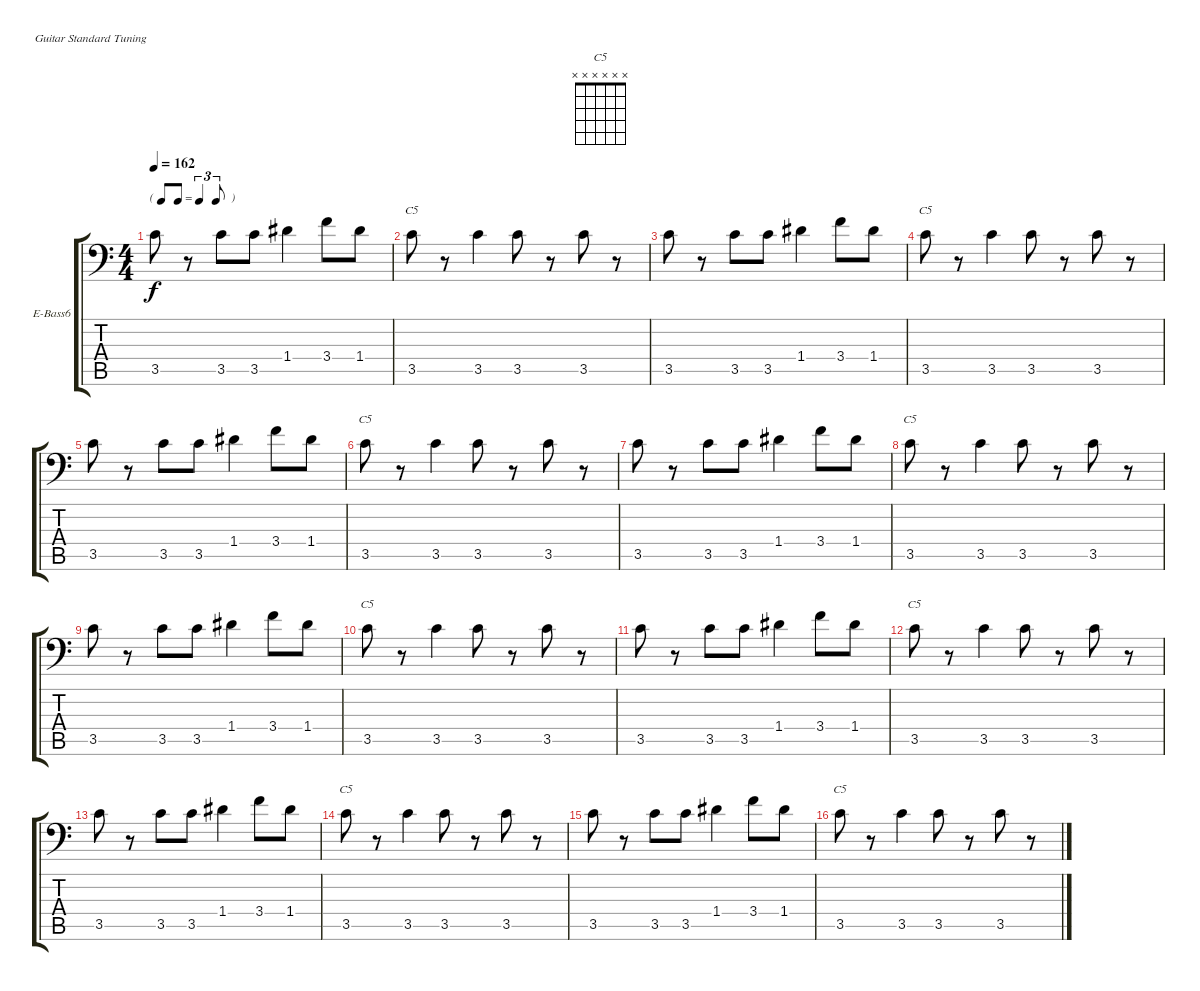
\bracketExtendMode groupsimilarinstruments
\firstSystemTrackNameOrientation horizontal
\otherSystemsTrackNameOrientation horizontal
\track ("Bass" "E-Bass6") {instrument electricbassfinger}
\staff {score tabs}
\tuning (E4 B3 G3 D3 A2 E2)
\chord ("C5" x x x x x x)
\ts (4 4)
\tf triplet8th
\tempo 162
\clef f4
\ks c
3.5.8{dy f} r.8 3.5.8 3.5.8 1.4.4 3.4.8 1.4.8 |
3.5.8{ch "C5"} r.8 3.5.4 3.5.8 r.8 3.5.8 r.8 |
3.5.8 r.8 3.5.8 3.5.8 1.4.4 3.4.8 1.4.8 |
3.5.8{ch "C5"} r.8 3.5.4 3.5.8 r.8 3.5.8 r.8 |
3.5.8 r.8 3.5.8 3.5.8 1.4.4 3.4.8 1.4.8 |
3.5.8{ch "C5"} r.8 3.5.4 3.5.8 r.8 3.5.8 r.8 |
3.5.8 r.8 3.5.8 3.5.8 1.4.4 3.4.8 1.4.8 |
3.5.8{ch "C5"} r.8 3.5.4 3.5.8 r.8 3.5.8 r.8 |
3.5.8 r.8 3.5.8 3.5.8 1.4.4 3.4.8 1.4.8 |
3.5.8{ch "C5"} r.8 3.5.4 3.5.8 r.8 3.5.8 r.8 |
3.5.8 r.8 3.5.8 3.5.8 1.4.4 3.4.8 1.4.8 |
3.5.8{ch "C5"} r.8 3.5.4 3.5.8 r.8 3.5.8 r.8 |
3.5.8 r.8 3.5.8 3.5.8 1.4.4 3.4.8 1.4.8 |
3.5.8{ch "C5"} r.8 3.5.4 3.5.8 r.8 3.5.8 r.8 |
3.5.8 r.8 3.5.8 3.5.8 1.4.4 3.4.8 1.4.8 |
3.5.8{ch "C5"} r.8 3.5.4 3.5.8 r.8 3.5.8 r.8
